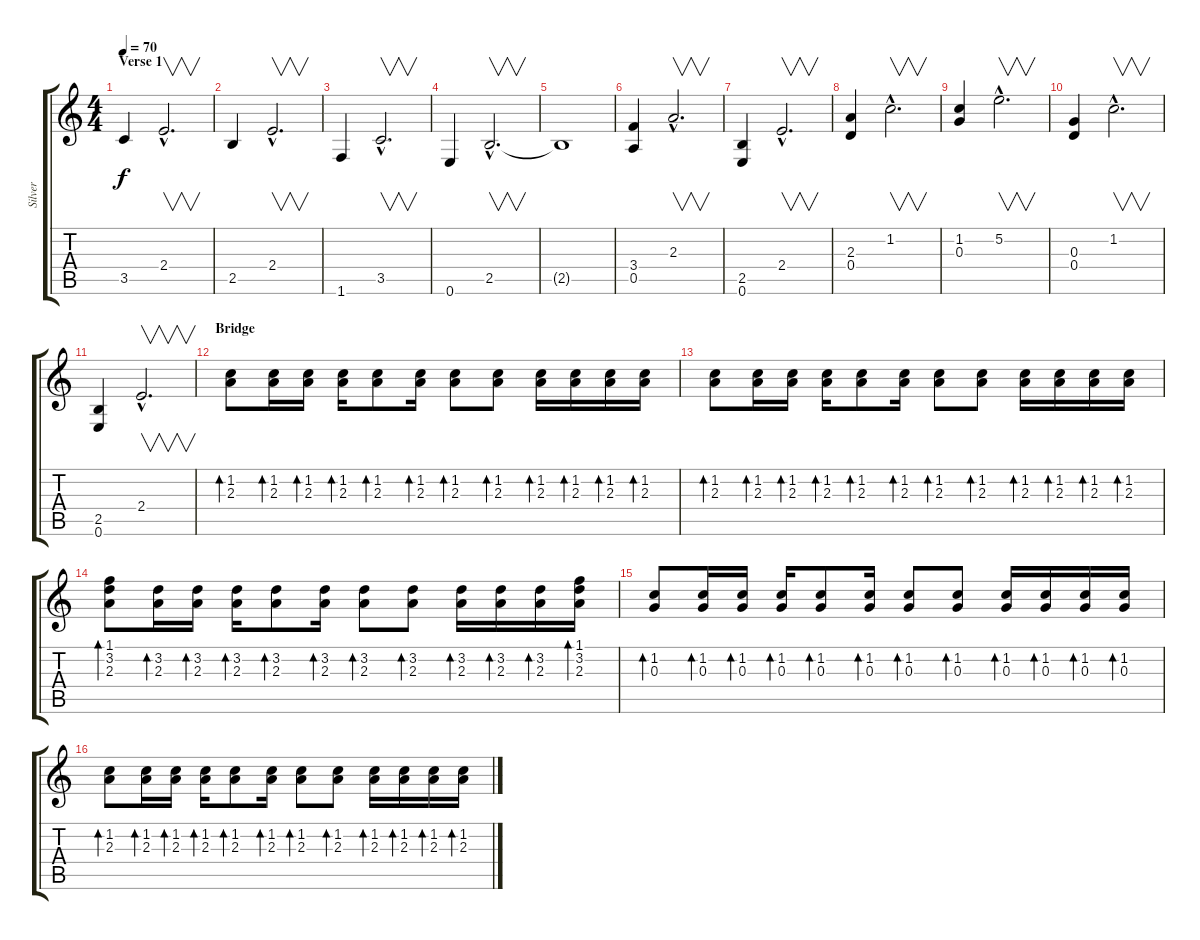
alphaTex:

\track ("Silver" "Silver") {instrument distortionguitar}
\staff {score tabs}
\tuning (E4 B3 G3 D3 A2 E2) {hide}
\ts (4 4)
\section ("" "Verse 1")
\tempo 70
\clef g2
\ks c
3.5.4{dy f instrument distortionguitar} 2.4{hac}.2{v d} |
2.5.4 2.4{hac}.2{v d} |
1.6.4 3.5{hac}.2{v d} |
0.6.4 2.5{hac}.2{v d} |
2.5{t}.1 |
(3.4 0.5).4 2.3{hac}.2{v d} |
(2.5 0.6).4 2.4{hac}.2{v d} |
(2.3 0.4).4 1.2{hac}.2{v d} |
(1.2 0.3).4 5.2{hac}.2{v d} |
(0.3 0.4).4 1.2{hac}.2{v d} |
(2.5 0.6).4 2.4{hac}.2{v d} |
\section ("" "Bridge")
(1.2 2.3).8{bd 480 volume 10} (1.2 2.3).16{bd 480} (1.2 2.3).16{bd 480} (1.2 2.3).16{bd 480} (1.2 2.3).8{bd 480 volume 13} (1.2 2.3).16{bd 480 volume 10} (1.2 2.3).8{bd 480} (1.2 2.3).8{bd 480} (1.2 2.3).16{bd 480} (1.2 2.3).16{bd 480} (1.2 2.3).16{bd 480} (1.2 2.3).16{bd 480} |
(1.2 2.3).8{bd 480} (1.2 2.3).16{bd 480} (1.2 2.3).16{bd 480} (1.2 2.3).16{bd 480} (1.2 2.3).8{bd 480 volume 15} (1.2 2.3).16{bd 480 volume 10} (1.2 2.3).8{bd 480} (1.2 2.3).8{bd 480} (1.2 2.3).16{bd 480} (1.2 2.3).16{bd 480} (1.2 2.3).16{bd 480} (1.2 2.3).16{bd 480} |
(1.1 3.2 2.3).8{bd 480} (3.2 2.3).16{bd 480} (3.2 2.3).16{bd 480} (3.2 2.3).16{bd 480} (3.2 2.3).8{bd 480 volume 13} (3.2 2.3).16{bd 480 volume 10} (3.2 2.3).8{bd 480} (3.2 2.3).8{bd 480} (3.2 2.3).16{bd 480} (3.2 2.3).16{bd 480} (3.2 2.3).16{bd 480} (1.1 3.2 2.3).16{bd 480} |
(1.2 0.3).8{bd 480} (1.2 0.3).16{bd 480} (1.2 0.3).16{bd 480} (1.2 0.3).16{bd 480} (1.2 0.3).8{bd 480 volume 16} (1.2 0.3).16{bd 480 volume 10} (1.2 0.3).8{bd 480} (1.2 0.3).8{bd 480} (1.2 0.3).16{bd 480} (1.2 0.3).16{bd 480} (1.2 0.3).16{bd 480} (1.2 0.3).16{bd 480} |
(1.2 2.3).8{bd 480 volume 10} (1.2 2.3).16{bd 480} (1.2 2.3).16{bd 480} (1.2 2.3).16{bd 480} (1.2 2.3).8{bd 480 volume 13} (1.2 2.3).16{bd 480 volume 10} (1.2 2.3).8{bd 480} (1.2 2.3).8{bd 480} (1.2 2.3).16{bd 480} (1.2 2.3).16{bd 480} (1.2 2.3).16{bd 480} (1.2 2.3).16{bd 480}
